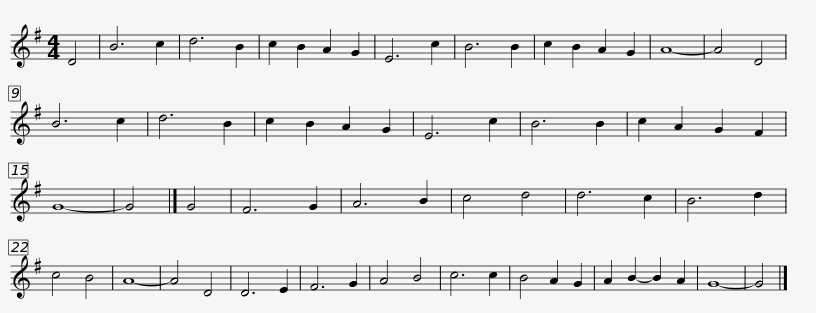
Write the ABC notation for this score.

X:1
L:1/8
M:4/4
I:linebreak $
K:G
V:1 treble
V:1
 D4 | B6 c2 | d6 B2 | c2 B2 A2 G2 | E6 c2 | %5
 B6 B2 | c2 B2 A2 G2 | A8- | A4 D4 | B6 c2 | %10
 d6 B2 | c2 B2 A2 G2 | E6 c2 |$ B6 B2 | c2 A2 G2 F2 | %15
 G8- | G4 |] G4 | F6 G2 | A6 B2 | %20
 c4 d4 | d6 c2 | B6 d2 | c4 B4 | A8- | %25
 A4 D4 | D6 E2 | F6 G2 |$ A4 B4 | c6 c2 | %30
 B4 A2 G2 | A2 B2- B2 A2 | G8- | G4 |] %34
